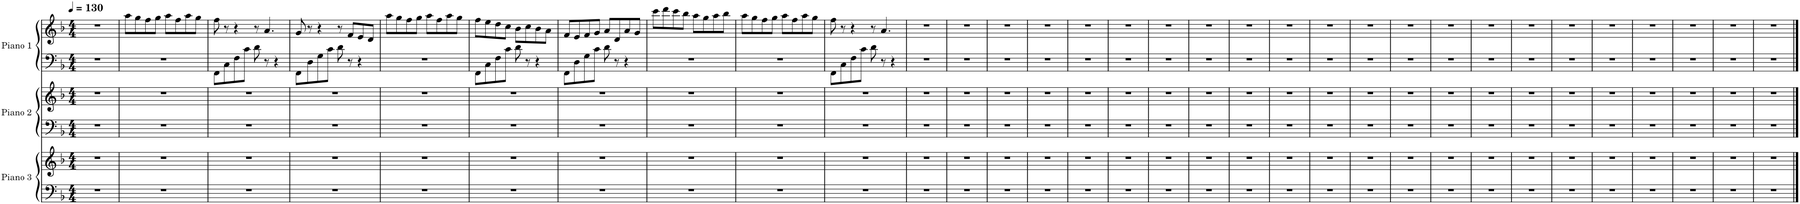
**kern	**kern	**kern	**kern	**kern	**kern
*part3	*part3	*part2	*part2	*part1	*part1
*staff6	*staff5	*staff4	*staff3	*staff2	*staff1
*I"Piano 3	*	*I"Piano 2	*	*I"Piano 1	*
*I'Pno. 3	*	*I'Pno. 2	*	*I'Pno. 1	*
*clefF4	*clefG2	*clefF4	*clefG2	*clefF4	*clefG2
*k[b-]	*k[b-]	*k[b-]	*k[b-]	*k[b-]	*k[b-]
*M4/4	*M4/4	*M4/4	*M4/4	*M4/4	*M4/4
*MM130	*MM130	*MM130	*MM130	*MM130	*MM130
=1	=1	=1	=1	=1	=1
1r	1r	1r	1r	1r	1r
=2	=2	=2	=2	=2	=2
1r	1r	1r	1r	1r	8aa\L
.	.	.	.	.	8gg\
.	.	.	.	.	8ff\
.	.	.	.	.	8gg\J
.	.	.	.	.	8aa\L
.	.	.	.	.	8ff\
.	.	.	.	.	8aa\
.	.	.	.	.	8gg\J
=3	=3	=3	=3	=3	=3
1r	1r	1r	1r	8FF\L	8ff\
.	.	.	.	8C\	8r
.	.	.	.	8F\	4r
.	.	.	.	8c\J	.
.	.	.	.	8d\	8r
.	.	.	.	8r	4.a/
.	.	.	.	4r	.
=4	=4	=4	=4	=4	=4
1r	1r	1r	1r	8FF\L	8g/
.	.	.	.	8D\	8r
.	.	.	.	8G\	4r
.	.	.	.	8c\J	.
.	.	.	.	8d\	8r
.	.	.	.	8r	8f/L
.	.	.	.	4r	8e/
.	.	.	.	.	8d/J
=5	=5	=5	=5	=5	=5
1r	1r	1r	1r	1r	8aa\L
.	.	.	.	.	8gg\
.	.	.	.	.	8ff\
.	.	.	.	.	8gg\J
.	.	.	.	.	8aa\L
.	.	.	.	.	8ff\
.	.	.	.	.	8aa\
.	.	.	.	.	8gg\J
=6	=6	=6	=6	=6	=6
1r	1r	1r	1r	8FF\L	8ff\L
.	.	.	.	8C\	8ee\
.	.	.	.	8F\	8dd\
.	.	.	.	8c\J	8cc\J
.	.	.	.	8d\	8b-\L
.	.	.	.	8r	8cc\
.	.	.	.	4r	8b-\
.	.	.	.	.	8a\J
=7	=7	=7	=7	=7	=7
1r	1r	1r	1r	8FF\L	8f/L
.	.	.	.	8D\	8e/
.	.	.	.	8G\	8f/
.	.	.	.	8c\J	8g/J
.	.	.	.	8d\	8a/L
.	.	.	.	8r	8d/
.	.	.	.	4r	8a/
.	.	.	.	.	8g/J
=8	=8	=8	=8	=8	=8
1r	1r	1r	1r	1r	8ccc\L
.	.	.	.	.	8ddd\
.	.	.	.	.	8ccc\
.	.	.	.	.	8bb-\J
.	.	.	.	.	8aa\L
.	.	.	.	.	8gg\
.	.	.	.	.	8aa\
.	.	.	.	.	8bb-\J
=9	=9	=9	=9	=9	=9
1r	1r	1r	1r	1r	8aa\L
.	.	.	.	.	8gg\
.	.	.	.	.	8ff\
.	.	.	.	.	8gg\J
.	.	.	.	.	8aa\L
.	.	.	.	.	8ff\
.	.	.	.	.	8aa\
.	.	.	.	.	8gg\J
=10	=10	=10	=10	=10	=10
1r	1r	1r	1r	8FF\L	8ff\
.	.	.	.	8C\	8r
.	.	.	.	8F\	4r
.	.	.	.	8c\J	.
.	.	.	.	8d\	8r
.	.	.	.	8r	4.a/
.	.	.	.	4r	.
=11	=11	=11	=11	=11	=11
1r	1r	1r	1r	1r	1r
=12	=12	=12	=12	=12	=12
1r	1r	1r	1r	1r	1r
=13	=13	=13	=13	=13	=13
1r	1r	1r	1r	1r	1r
=14	=14	=14	=14	=14	=14
1r	1r	1r	1r	1r	1r
=15	=15	=15	=15	=15	=15
1r	1r	1r	1r	1r	1r
=16	=16	=16	=16	=16	=16
1r	1r	1r	1r	1r	1r
=17	=17	=17	=17	=17	=17
1r	1r	1r	1r	1r	1r
=18	=18	=18	=18	=18	=18
1r	1r	1r	1r	1r	1r
=19	=19	=19	=19	=19	=19
1r	1r	1r	1r	1r	1r
=20	=20	=20	=20	=20	=20
1r	1r	1r	1r	1r	1r
=21	=21	=21	=21	=21	=21
1r	1r	1r	1r	1r	1r
=22	=22	=22	=22	=22	=22
1r	1r	1r	1r	1r	1r
=23	=23	=23	=23	=23	=23
1r	1r	1r	1r	1r	1r
=24	=24	=24	=24	=24	=24
1r	1r	1r	1r	1r	1r
=25	=25	=25	=25	=25	=25
1r	1r	1r	1r	1r	1r
=26	=26	=26	=26	=26	=26
1r	1r	1r	1r	1r	1r
=27	=27	=27	=27	=27	=27
1r	1r	1r	1r	1r	1r
=28	=28	=28	=28	=28	=28
1r	1r	1r	1r	1r	1r
=29	=29	=29	=29	=29	=29
1r	1r	1r	1r	1r	1r
=30	=30	=30	=30	=30	=30
1r	1r	1r	1r	1r	1r
=31	=31	=31	=31	=31	=31
1r	1r	1r	1r	1r	1r
=32	=32	=32	=32	=32	=32
1r	1r	1r	1r	1r	1r
==	==	==	==	==	==
*-	*-	*-	*-	*-	*-
